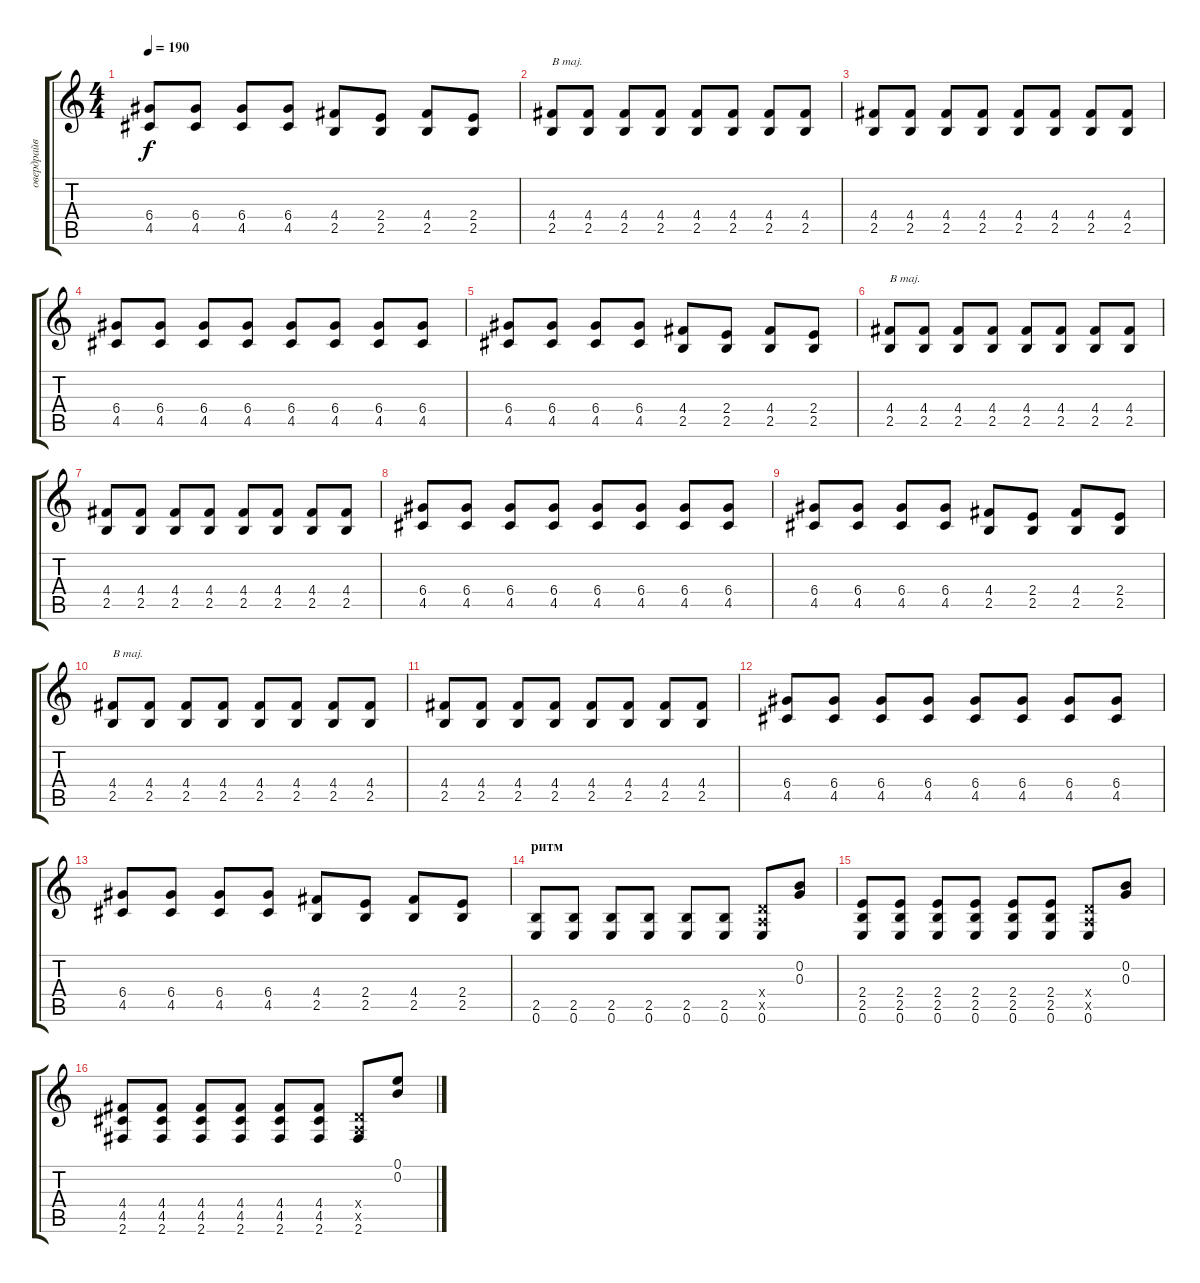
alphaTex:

\track ("овердрайв" "овердрайв") {instrument overdrivenguitar}
\staff {score tabs}
\tuning (E4 B3 G3 D3 A2 E2) {hide}
\ts (4 4)
\tempo 190
\clef g2
\ks c
(6.4 4.5).8{dy f} (6.4 4.5).8 (6.4 4.5).8 (6.4 4.5).8 (4.4 2.5).8 (2.4 2.5).8 (4.4 2.5).8 (2.4 2.5).8 |
(4.4 2.5).8{txt "B maj."} (4.4 2.5).8 (4.4 2.5).8 (4.4 2.5).8 (4.4 2.5).8 (4.4 2.5).8 (4.4 2.5).8 (4.4 2.5).8 |
(4.4 2.5).8 (4.4 2.5).8 (4.4 2.5).8 (4.4 2.5).8 (4.4 2.5).8 (4.4 2.5).8 (4.4 2.5).8 (4.4 2.5).8 |
(6.4 4.5).8 (6.4 4.5).8 (6.4 4.5).8 (6.4 4.5).8 (6.4 4.5).8 (6.4 4.5).8 (6.4 4.5).8 (6.4 4.5).8 |
(6.4 4.5).8 (6.4 4.5).8 (6.4 4.5).8 (6.4 4.5).8 (4.4 2.5).8 (2.4 2.5).8 (4.4 2.5).8 (2.4 2.5).8 |
(4.4 2.5).8{txt "B maj."} (4.4 2.5).8 (4.4 2.5).8 (4.4 2.5).8 (4.4 2.5).8 (4.4 2.5).8 (4.4 2.5).8 (4.4 2.5).8 |
(4.4 2.5).8 (4.4 2.5).8 (4.4 2.5).8 (4.4 2.5).8 (4.4 2.5).8 (4.4 2.5).8 (4.4 2.5).8 (4.4 2.5).8 |
(6.4 4.5).8 (6.4 4.5).8 (6.4 4.5).8 (6.4 4.5).8 (6.4 4.5).8 (6.4 4.5).8 (6.4 4.5).8 (6.4 4.5).8 |
(6.4 4.5).8 (6.4 4.5).8 (6.4 4.5).8 (6.4 4.5).8 (4.4 2.5).8 (2.4 2.5).8 (4.4 2.5).8 (2.4 2.5).8 |
(4.4 2.5).8{txt "B maj."} (4.4 2.5).8 (4.4 2.5).8 (4.4 2.5).8 (4.4 2.5).8 (4.4 2.5).8 (4.4 2.5).8 (4.4 2.5).8 |
(4.4 2.5).8 (4.4 2.5).8 (4.4 2.5).8 (4.4 2.5).8 (4.4 2.5).8 (4.4 2.5).8 (4.4 2.5).8 (4.4 2.5).8 |
(6.4 4.5).8 (6.4 4.5).8 (6.4 4.5).8 (6.4 4.5).8 (6.4 4.5).8 (6.4 4.5).8 (6.4 4.5).8 (6.4 4.5).8 |
(6.4 4.5).8 (6.4 4.5).8 (6.4 4.5).8 (6.4 4.5).8 (4.4 2.5).8 (2.4 2.5).8 (4.4 2.5).8 (2.4 2.5).8 |
\section ("" "ритм")
(2.5 0.6).8 (2.5 0.6).8 (2.5 0.6).8 (2.5 0.6).8 (2.5 0.6).8 (2.5 0.6).8 (0.4{x} 0.5{x} 0.6).8 (0.2 0.3).8 |
(2.4 2.5 0.6).8 (2.4 2.5 0.6).8 (2.4 2.5 0.6).8 (2.4 2.5 0.6).8 (2.4 2.5 0.6).8 (2.4 2.5 0.6).8 (0.4{x} 0.5{x} 0.6).8 (0.2 0.3).8 |
(4.4 4.5 2.6).8 (4.4 4.5 2.6).8 (4.4 4.5 2.6).8 (4.4 4.5 2.6).8 (4.4 4.5 2.6).8 (4.4 4.5 2.6).8 (0.4{x} 0.5{x} 2.6).8 (0.1 0.2).8
